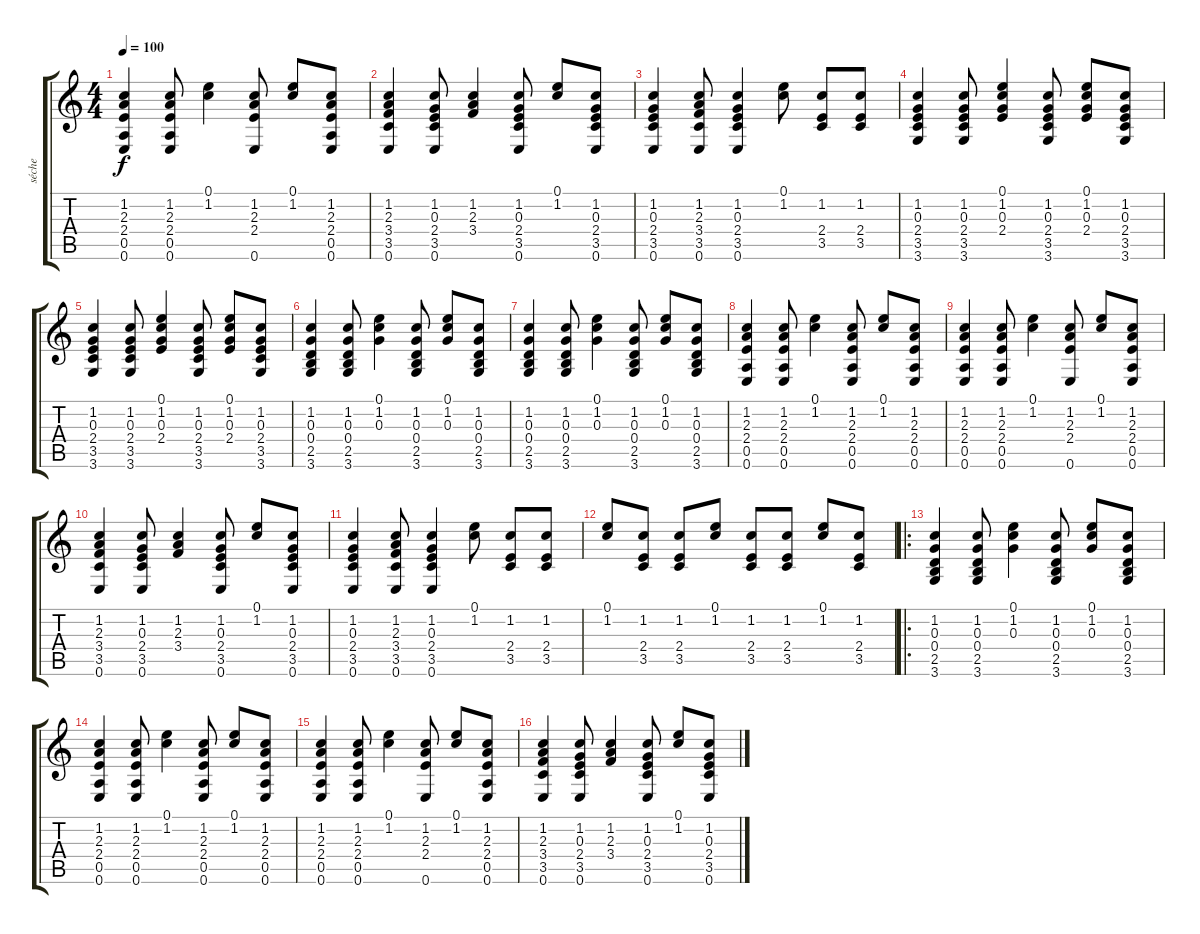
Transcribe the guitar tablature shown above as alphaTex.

\track ("séche" "séche") {instrument acousticguitarnylon}
\staff {score tabs}
\tuning (E4 B3 G3 D3 A2 E2) {hide}
\ts (4 4)
\tempo 100
\clef g2
\ks c
(1.2 2.3 2.4 0.5 0.6).4{dy f} (1.2 2.3 2.4 0.5 0.6).8 (0.1 1.2).4 (1.2 2.3 2.4 0.6).8 (0.1 1.2).8 (1.2 2.3 2.4 0.5 0.6).8 |
(1.2 2.3 3.4 3.5 0.6).4 (1.2 0.3 2.4 3.5 0.6).8 (1.2 2.3 3.4).4 (1.2 0.3 2.4 3.5 0.6).8 (0.1 1.2).8 (1.2 0.3 2.4 3.5 0.6).8 |
(1.2 0.3 2.4 3.5 0.6).4 (1.2 2.3 3.4 3.5 0.6).8 (1.2 0.3 2.4 3.5 0.6).4 (0.1 1.2).8 (1.2 2.4 3.5).8 (1.2 2.4 3.5).8 |
(1.2 0.3 2.4 3.5 3.6).4 (1.2 0.3 2.4 3.5 3.6).8 (0.1 1.2 0.3 2.4).4 (1.2 0.3 2.4 3.5 3.6).8 (0.1 1.2 0.3 2.4).8 (1.2 0.3 2.4 3.5 3.6).8 |
(1.2 0.3 2.4 3.5 3.6).4 (1.2 0.3 2.4 3.5 3.6).8 (0.1 1.2 0.3 2.4).4 (1.2 0.3 2.4 3.5 3.6).8 (0.1 1.2 0.3 2.4).8 (1.2 0.3 2.4 3.5 3.6).8 |
(1.2 0.3 0.4 2.5 3.6).4 (1.2 0.3 0.4 2.5 3.6).8 (0.1 1.2 0.3).4 (1.2 0.3 0.4 2.5 3.6).8 (0.1 1.2 0.3).8 (1.2 0.3 0.4 2.5 3.6).8 |
(1.2 0.3 0.4 2.5 3.6).4 (1.2 0.3 0.4 2.5 3.6).8 (0.1 1.2 0.3).4 (1.2 0.3 0.4 2.5 3.6).8 (0.1 1.2 0.3).8 (1.2 0.3 0.4 2.5 3.6).8 |
(1.2 2.3 2.4 0.5 0.6).4 (1.2 2.3 2.4 0.5 0.6).8 (0.1 1.2).4 (1.2 2.3 2.4 0.5 0.6).8 (0.1 1.2).8 (1.2 2.3 2.4 0.5 0.6).8 |
(1.2 2.3 2.4 0.5 0.6).4 (1.2 2.3 2.4 0.5 0.6).8 (0.1 1.2).4 (1.2 2.3 2.4 0.6).8 (0.1 1.2).8 (1.2 2.3 2.4 0.5 0.6).8 |
(1.2 2.3 3.4 3.5 0.6).4 (1.2 0.3 2.4 3.5 0.6).8 (1.2 2.3 3.4).4 (1.2 0.3 2.4 3.5 0.6).8 (0.1 1.2).8 (1.2 0.3 2.4 3.5 0.6).8 |
(1.2 0.3 2.4 3.5 0.6).4 (1.2 2.3 3.4 3.5 0.6).8 (1.2 0.3 2.4 3.5 0.6).4 (0.1 1.2).8 (1.2 2.4 3.5).8 (1.2 2.4 3.5).8 |
(0.1 1.2).8 (1.2 2.4 3.5).8 (1.2 2.4 3.5).8 (0.1 1.2).8 (1.2 2.4 3.5).8 (1.2 2.4 3.5).8 (0.1 1.2).8 (1.2 2.4 3.5).8 |
\ro
(1.2 0.3 0.4 2.5 3.6).4 (1.2 0.3 0.4 2.5 3.6).8 (0.1 1.2 0.3).4 (1.2 0.3 0.4 2.5 3.6).8 (0.1 1.2 0.3).8 (1.2 0.3 0.4 2.5 3.6).8 |
(1.2 2.3 2.4 0.5 0.6).4 (1.2 2.3 2.4 0.5 0.6).8 (0.1 1.2).4 (1.2 2.3 2.4 0.5 0.6).8 (0.1 1.2).8 (1.2 2.3 2.4 0.5 0.6).8 |
(1.2 2.3 2.4 0.5 0.6).4 (1.2 2.3 2.4 0.5 0.6).8 (0.1 1.2).4 (1.2 2.3 2.4 0.6).8 (0.1 1.2).8 (1.2 2.3 2.4 0.5 0.6).8 |
(1.2 2.3 3.4 3.5 0.6).4 (1.2 0.3 2.4 3.5 0.6).8 (1.2 2.3 3.4).4 (1.2 0.3 2.4 3.5 0.6).8 (0.1 1.2).8 (1.2 0.3 2.4 3.5 0.6).8
